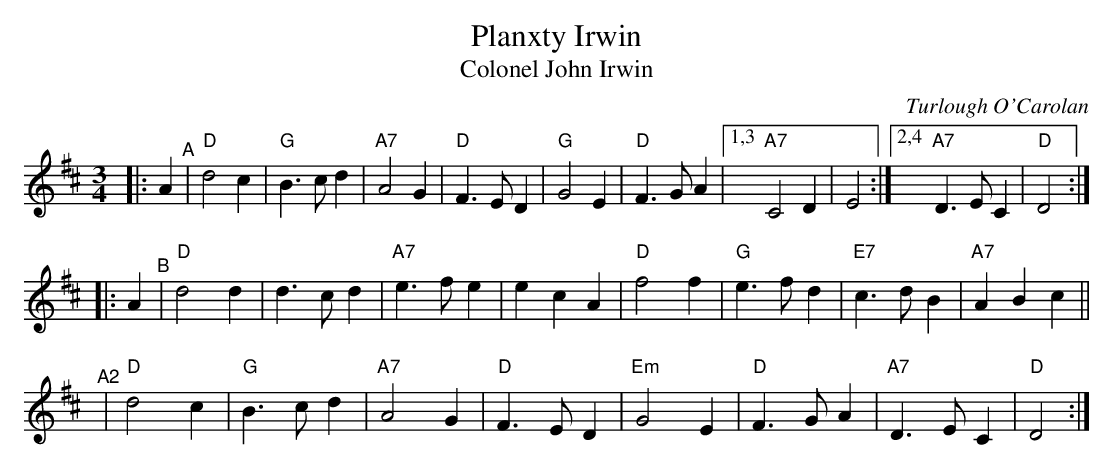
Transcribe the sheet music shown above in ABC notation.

X:1
T: Planxty Irwin
T: Colonel John Irwin
C: Turlough O'Carolan
M: 3/4
L: 1/4
K: D
|: A "^A"\
| "D"d2c |"G"B>cd | "A7"A2G |"D"F>ED | "G"G2E | "D"F>GA |[1,3 "A7"C2D | E2 :|2,4 "A7"D>EC | "D"D2 :|
|: A "^B"\
| "D"d2d | d>cd | "A7"e>fe | ecA | "D"f2f | "G"e>fd | "E7"c>dB | "A7"ABc ||
y3 "^A2"\
| "D"d2c |"G"B>cd | "A7"A2G |"D"F>ED | "Em"G2E | "D"F>GA | "A7"D>EC | "D"D2 :|
